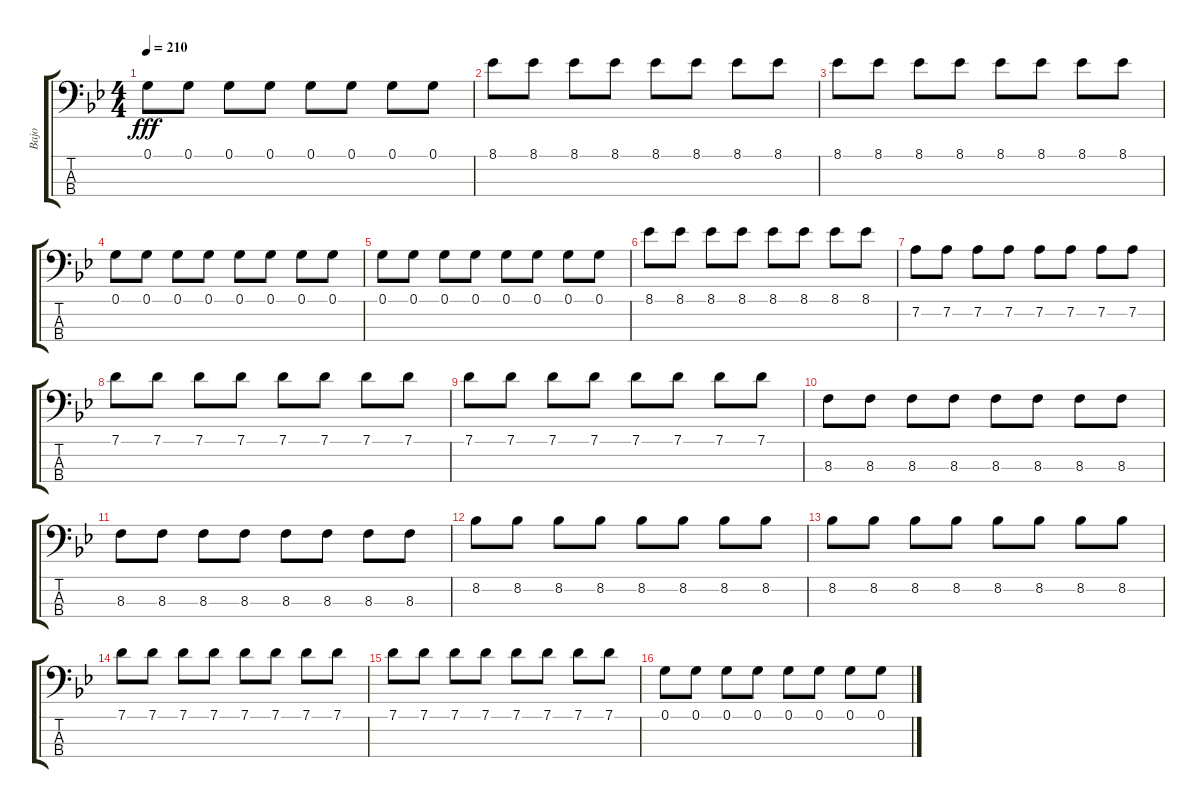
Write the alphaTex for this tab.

\track ("Bajo" "Bajo") {instrument electricbassfinger}
\staff {score tabs}
\tuning (G2 D2 A1 E1) {hide}
\ts (4 4)
\tempo 210
\clef f4
\ks gminor
0.1.8{dy fff} 0.1.8 0.1.8 0.1.8 0.1.8 0.1.8 0.1.8 0.1.8 |
8.1.8 8.1.8 8.1.8 8.1.8 8.1.8 8.1.8 8.1.8 8.1.8 |
8.1.8 8.1.8 8.1.8 8.1.8 8.1.8 8.1.8 8.1.8 8.1.8 |
0.1.8 0.1.8 0.1.8 0.1.8 0.1.8 0.1.8 0.1.8 0.1.8 |
0.1.8 0.1.8 0.1.8 0.1.8 0.1.8 0.1.8 0.1.8 0.1.8 |
8.1.8 8.1.8 8.1.8 8.1.8 8.1.8 8.1.8 8.1.8 8.1.8 |
7.2.8 7.2.8 7.2.8 7.2.8 7.2.8 7.2.8 7.2.8 7.2.8 |
7.1.8 7.1.8 7.1.8 7.1.8 7.1.8 7.1.8 7.1.8 7.1.8 |
7.1.8 7.1.8 7.1.8 7.1.8 7.1.8 7.1.8 7.1.8 7.1.8 |
8.3.8 8.3.8 8.3.8 8.3.8 8.3.8 8.3.8 8.3.8 8.3.8 |
8.3.8 8.3.8 8.3.8 8.3.8 8.3.8 8.3.8 8.3.8 8.3.8 |
8.2.8 8.2.8 8.2.8 8.2.8 8.2.8 8.2.8 8.2.8 8.2.8 |
8.2.8 8.2.8 8.2.8 8.2.8 8.2.8 8.2.8 8.2.8 8.2.8 |
7.1.8 7.1.8 7.1.8 7.1.8 7.1.8 7.1.8 7.1.8 7.1.8 |
7.1.8 7.1.8 7.1.8 7.1.8 7.1.8 7.1.8 7.1.8 7.1.8 |
0.1.8 0.1.8 0.1.8 0.1.8 0.1.8 0.1.8 0.1.8 0.1.8
